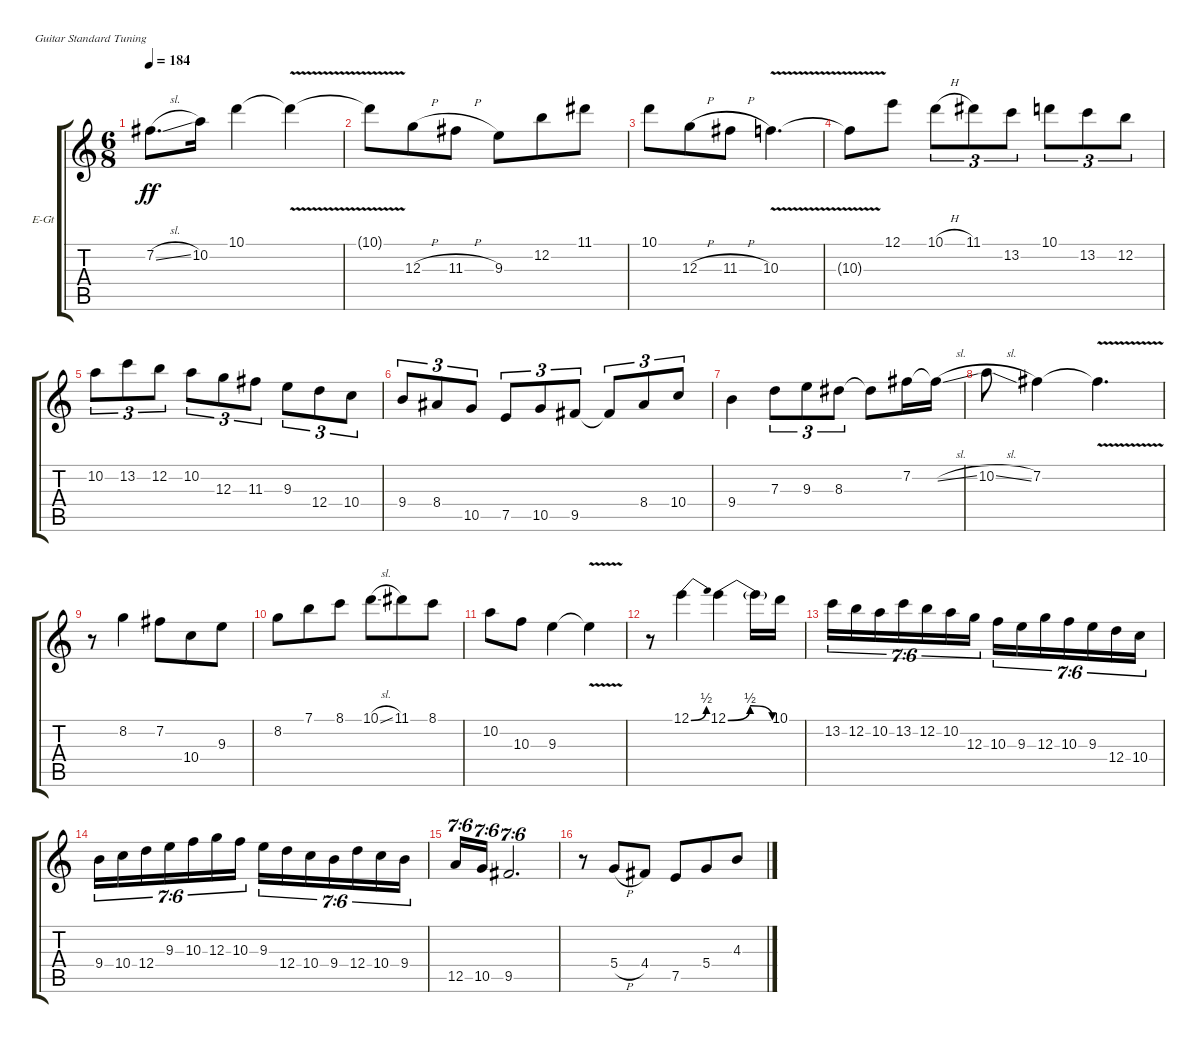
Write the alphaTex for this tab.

\bracketExtendMode groupsimilarinstruments
\firstSystemTrackNameOrientation horizontal
\otherSystemsTrackNameOrientation horizontal
\track ("Al" "E-Gt") {instrument electricguitarclean}
\staff {score tabs}
\tuning (E4 B3 G3 D3 A2 E2)
\ts (6 8)
\tempo 184
\clef g2
\ks c
7.2{sl}.8{d dy ff} 10.2.16 10.1.4 10.1{v t}.4 |
10.1{v t}.8 12.3{h}.8 11.3{h}.8 9.3.8 12.2.8 11.1.8 |
10.1.8 12.3{h}.8 11.3{h}.8 10.3{v}.4{d} |
10.3{v t}.8 12.1.8 10.1{h}.8{tu (3 2)} 11.1.8{tu (3 2)} 13.2.8{tu (3 2)} 10.1.8{tu (3 2)} 13.2.8{tu (3 2)} 12.2.8{tu (3 2)} |
10.2.8{tu (3 2)} 13.2.8{tu (3 2)} 12.2.8{tu (3 2)} 10.2.8{tu (3 2)} 12.3.8{tu (3 2)} 11.3.8{tu (3 2)} 9.3.8{tu (3 2)} 12.4.8{tu (3 2)} 10.4.8{tu (3 2)} |
9.4.8{tu (3 2)} 8.4.8{tu (3 2)} 10.5.8{tu (3 2)} 7.5.8{tu (3 2)} 10.5.8{tu (3 2)} 9.5.8{tu (3 2)} 9.5{t}.8{tu (3 2)} 8.4.8{tu (3 2)} 10.4.8{tu (3 2)} |
9.4.4 7.3.8{tu (3 2)} 9.3.8{tu (3 2)} 8.3.8{tu (3 2)} 8.3{t}.8 7.2.16 7.2{sl t}.16 |
10.2{sl}.8 7.2.4 7.2{v t}.4{d} |
r.8 8.2.4 7.2.8 10.4.8 9.3.8 |
8.2.8 7.1.8 8.1.8 10.1{sl}.8 11.1.8 8.1.8 |
10.2.8 10.3.8 9.3.4 9.3{v t}.4 |
r.8 12.1{be (bend 7.199999999999999 0 20.4 2)}.4 12.1{be (bendrelease 0 0 16.2 2 44.4 2 58.199999999999996 0)}.4 12.1{t}.16 10.1.16 |
13.2.16{tu (7 6)} 12.2.16{tu (7 6)} 10.2.16{tu (7 6)} 13.2.16{tu (7 6)} 12.2.16{tu (7 6)} 10.2.16{tu (7 6)} 12.3.16{tu (7 6)} 10.3.16{tu (7 6)} 9.3.16{tu (7 6)} 12.3.16{tu (7 6)} 10.3.16{tu (7 6)} 9.3.16{tu (7 6)} 12.4.16{tu (7 6)} 10.4.16{tu (7 6)} |
9.4.16{tu (7 6)} 10.4.16{tu (7 6)} 12.4.16{tu (7 6)} 9.3.16{tu (7 6)} 10.3.16{tu (7 6)} 12.3.16{tu (7 6)} 10.3.16{tu (7 6)} 9.3.16{tu (7 6)} 12.4.16{tu (7 6)} 10.4.16{tu (7 6)} 9.4.16{tu (7 6)} 12.4.16{tu (7 6)} 10.4.16{tu (7 6)} 9.4.16{tu (7 6)} |
12.5.16{tu (7 6)} 10.5.16{tu (7 6)} 9.5.2{d tu (7 6)} |
r.8 5.4{h}.8 4.4.8 7.5.8 5.4.8 4.3.8
